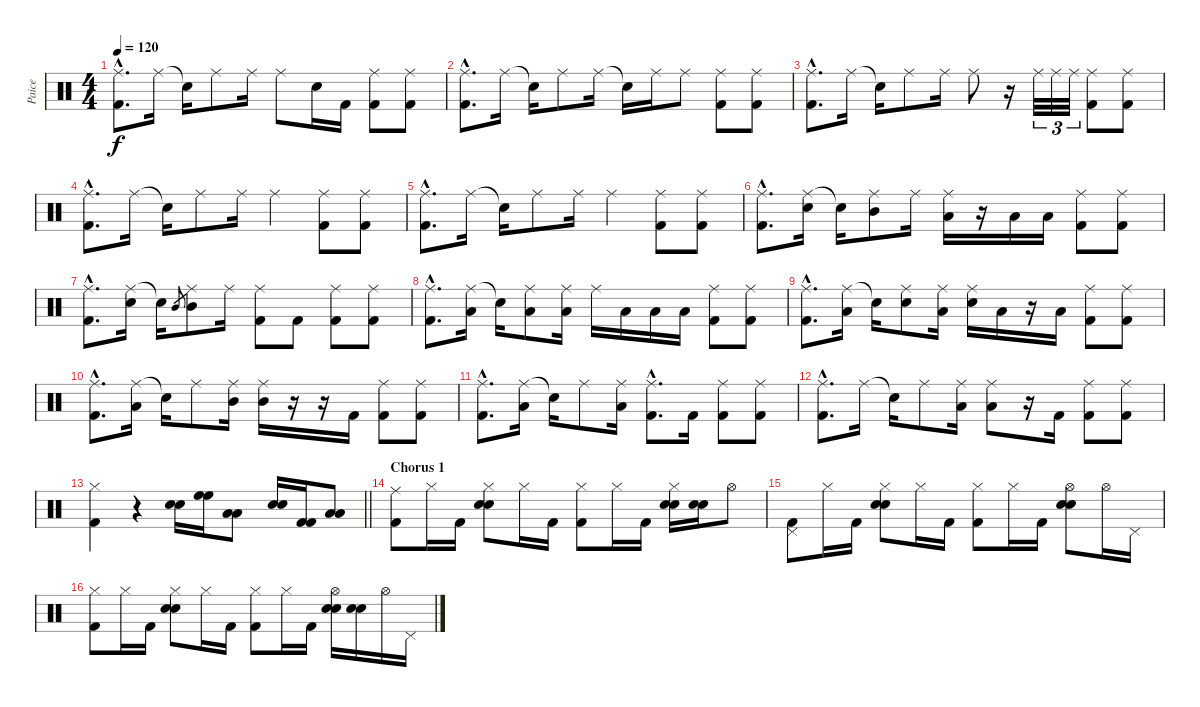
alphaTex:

\track ("Paice" "Paice") {instrument percussion}
\staff {score}
\articulation defaults
\ts (4 4)
\tempo 120
\clef neutral
\ks c
("Ride (middle)"{hac} "Kick (hit) 2"{hac}).8{d dy f} "Ride (middle)".16 "Snare (hit)"{t}.16 "Ride (middle)".8 "Ride (middle)".16 "Ride (middle)".8 "Snare (hit)"{x}.16 "Kick (hit) 2".16 ("Ride (middle)" "Kick (hit) 2").8 ("Ride (middle)" "Kick (hit) 2").8 |
("Ride (middle)"{hac} "Kick (hit) 2"{hac}).8{d} "Ride (middle)".16 "Snare (hit)"{t}.16 "Ride (middle)".8 "Ride (middle)".16 "Snare (hit)"{t}.16 "Ride (middle)".16 "Ride (middle)".8 ("Ride (middle)" "Kick (hit) 2").8 ("Ride (middle)" "Kick (hit) 2").8 |
("Ride (middle)"{hac} "Kick (hit) 2"{hac}).8{d} "Ride (middle)".16 "Snare (hit)"{t}.16 "Ride (middle)".8 "Ride (middle)".16 "Ride (middle)".8 r.16 "Ride (middle)".32{tu (3 2)} "Ride (middle)".32{tu (3 2)} "Ride (middle)".32{tu (3 2)} ("Ride (middle)" "Kick (hit) 2").8 ("Ride (middle)" "Kick (hit) 2").8 |
("Ride (middle)"{hac} "Kick (hit) 2"{hac}).8{d} "Ride (middle)".16 "Snare (hit)"{t}.16 "Ride (middle)".8 "Ride (middle)".16 "Ride (middle)".4 ("Ride (middle)" "Kick (hit) 2").8 ("Ride (middle)" "Kick (hit) 2").8 |
("Ride (middle)"{hac} "Kick (hit) 2"{hac}).8{d} "Ride (middle)".16 "Snare (hit)"{t}.16 "Ride (middle)".8 "Ride (middle)".16 "Ride (middle)".4 ("Ride (middle)" "Kick (hit) 2").8 ("Ride (middle)" "Kick (hit) 2").8 |
("Ride (middle)"{hac} "Kick (hit) 2"{hac}).8{d} ("Ride (middle)" "Electric Snare (hit)").16 "Snare (hit)"{t}.16 ("Ride (middle)" "Mid Tom (hit)").8 "Ride (middle)".16 ("Ride (middle)" "Low Tom (hit)").16 r.16 "Low Tom (hit)".16 "Low Tom (hit)".16 ("Ride (middle)" "Kick (hit) 2").8 ("Ride (middle)" "Kick (hit) 2").8 |
("Ride (middle)"{hac} "Kick (hit) 2"{hac}).8{d} ("Ride (middle)" "Electric Snare (hit)").16 "Snare (hit)"{t}.16 "Mid Tom (hit)".8{gr} ("Ride (middle)" "Mid Tom (hit)").8 "Ride (middle)".16 ("Ride (middle)" "Kick (hit) 2").8 "Kick (hit) 2".8 ("Ride (middle)" "Kick (hit) 2").8 ("Ride (middle)" "Kick (hit) 2").8 |
("Ride (middle)"{hac} "Kick (hit) 2"{hac}).8{d} ("Ride (middle)" "Low Tom (hit)").16 "Snare (hit)"{t}.16 ("Ride (middle)" "Low Tom (hit)").8 ("Ride (middle)" "Low Tom (hit)").16 "Ride (middle)".16 "Low Tom (hit)".16 "Low Tom (hit)".16 "Low Tom (hit)".16 ("Ride (middle)" "Kick (hit) 2").8 ("Ride (middle)" "Kick (hit) 2").8 |
("Ride (middle)"{hac} "Kick (hit) 2"{hac}).8{d} ("Ride (middle)" "Low Tom (hit)").16 "Snare (hit)"{t}.16 ("Ride (middle)" "Electric Snare (hit)").8 ("Ride (middle)" "Low Floor Tom (hit)").16 ("Ride (middle)" "Electric Snare (hit)").16 "Low Tom (hit)".16 r.16 "Low Tom (hit)".16 ("Ride (middle)" "Kick (hit) 2").8 ("Ride (middle)" "Kick (hit) 2").8 |
("Ride (middle)"{hac} "Kick (hit) 2"{hac}).8{d} ("Ride (middle)" "Low Tom (hit)").16 "Snare (hit)"{t}.16 "Ride (middle)".8 ("Ride (middle)" "Mid Tom (hit)").16 ("Ride (middle)" "Mid Tom (hit)").16 r.16 r.16 "Kick (hit) 2".16 ("Ride (middle)" "Kick (hit) 2").8 ("Ride (middle)" "Kick (hit) 2").8 |
("Ride (middle)"{hac} "Kick (hit) 2"{hac}).8{d} ("Ride (middle)" "Low Tom (hit)").16 "Snare (hit)"{t}.16 "Ride (middle)".8 ("Ride (middle)" "Low Tom (hit)").16 ("Ride (middle)"{hac} "Kick (hit) 2"{hac}).8{d} "Kick (hit) 2".16 ("Ride (middle)" "Kick (hit) 2").8 ("Ride (middle)" "Kick (hit) 2").8 |
("Ride (middle)"{hac} "Kick (hit) 2"{hac}).8{d} "Ride (middle)".16 "Snare (hit)"{t}.16 "Ride (middle)".8 ("Ride (middle)" "Low Tom (hit)").16 ("Ride (middle)" "Low Tom (hit)").8 r.16 "Kick (hit) 2".16 ("Ride (middle)" "Kick (hit) 2").8 ("Ride (middle)" "Kick (hit) 2").8 |
\barLineRight lightlight
("Hi-Hat (closed)" "Kick (hit) 2").4 r.4 ("Electric Snare (hit)" "Electric Snare (hit)").16 ("High Floor Tom (hit)" "High Floor Tom (hit)").16 ("Low Tom (hit)" "Low Tom (hit)").8 ("Electric Snare (hit)" "Electric Snare (hit)").16 ("Kick (hit) 2" "Kick (hit) 2").16 ("Low Tom (hit)" "Low Tom (hit)").8 |
\section ("" "Chorus 1")
("Ride (middle)" "Kick (hit) 2").8 "Hi-Hat (closed)".16 "Kick (hit) 2".16 ("Hi-Hat (closed)" "Electric Snare (hit)" "Electric Snare (hit)").8 "Hi-Hat (closed)".16 "Kick (hit) 2".16 ("Hi-Hat (closed)" "Kick (hit) 2").8 "Hi-Hat (closed)".16 "Kick (hit) 2".16 ("Hi-Hat (closed)" "Electric Snare (hit)" "Electric Snare (hit)").16 ("Electric Snare (hit)" "Electric Snare (hit)").16 "Hi-Hat (open)".8 |
("Pedal Hi-Hat (hit)" "Kick (hit) 2").8 "Hi-Hat (closed)".16 "Kick (hit) 2".16 ("Hi-Hat (closed)" "Electric Snare (hit)" "Electric Snare (hit)").8 "Hi-Hat (closed)".16 "Kick (hit) 2".16 ("Hi-Hat (closed)" "Kick (hit) 2").8 "Hi-Hat (closed)".16 "Kick (hit) 2".16 ("Hi-Hat (open)" "Electric Snare (hit)" "Electric Snare (hit)").8 "Hi-Hat (open)".16 "Pedal Hi-Hat (hit)".16 |
("Hi-Hat (closed)" "Kick (hit) 2").8 "Hi-Hat (closed)".16 "Kick (hit) 2".16 ("Hi-Hat (closed)" "Electric Snare (hit)" "Electric Snare (hit)").8 "Hi-Hat (closed)".16 "Kick (hit) 2".16 ("Hi-Hat (closed)" "Kick (hit) 2").8 "Hi-Hat (closed)".16 "Kick (hit) 2".16 ("Hi-Hat (open)" "Electric Snare (hit)" "Electric Snare (hit)").16 ("Electric Snare (hit)" "Electric Snare (hit)").16 "Hi-Hat (open)".16 "Pedal Hi-Hat (hit)".16
